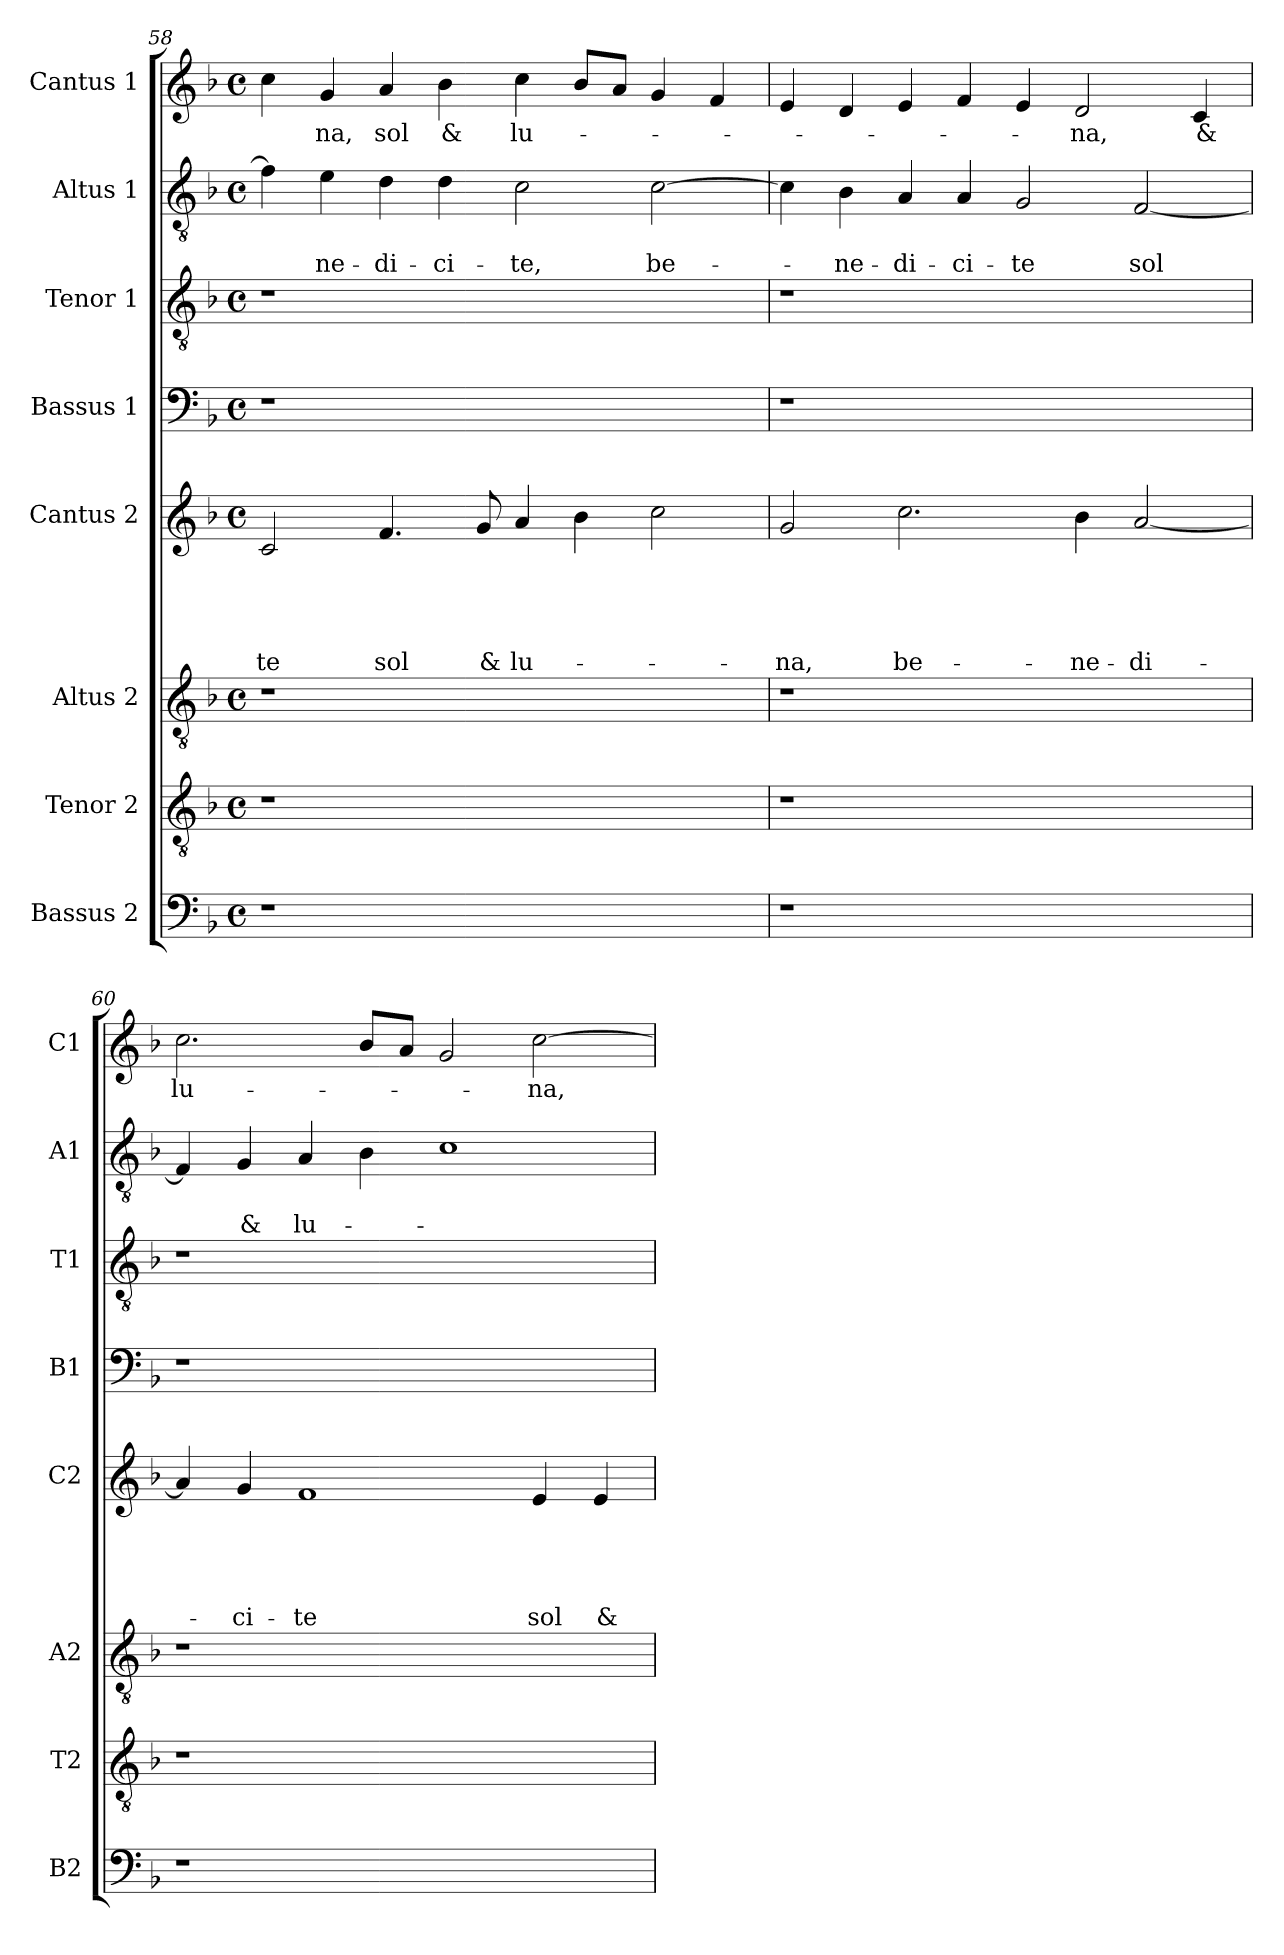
**kern	**kern	**kern	**kern	**text	**text	**text	**text	**text	**kern	**kern	**kern	**text	**text	**kern	**text
*part8	*part7	*part6	*part5	*part5	*part5	*part5	*part5	*part5	*part4	*part3	*part2	*part2	*part2	*part1	*part1
*staff8	*staff7	*staff6	*staff5	*staff5	*staff5	*staff5	*staff5	*staff5	*staff4	*staff3	*staff2	*staff2	*staff2	*staff1	*staff1
*I"Bassus 2	*I"Tenor 2	*I"Altus 2	*I"Cantus 2	*	*	*	*	*	*I"Bassus 1	*I"Tenor 1	*I"Altus 1	*	*	*I"Cantus 1	*
*I'B2	*I'T2	*I'A2	*I'C2	*	*	*	*	*	*I'B1	*I'T1	*I'A1	*	*	*I'C1	*
*clefF4	*clefGv2	*clefGv2	*clefG2	*	*	*	*	*	*clefF4	*clefGv2	*clefGv2	*	*	*clefG2	*
*k[b-]	*k[b-]	*k[b-]	*k[b-]	*	*	*	*	*	*k[b-]	*k[b-]	*k[b-]	*	*	*k[b-]	*
*d:	*d:	*d:	*d:	*	*	*	*	*	*d:	*d:	*d:	*	*	*d:	*
*M4/4	*M4/4	*M4/4	*M4/4	*	*	*	*	*	*M4/4	*M4/4	*M4/4	*	*	*M4/4	*
*met(c)	*met(c)	*met(c)	*met(c)	*	*	*	*	*	*met(c)	*met(c)	*met(c)	*	*	*met(c)	*
=58	=58	=58	=58	=58	=58	=58	=58	=58	=58	=58	=58	=58	=58	=58	=58
1r	1r	1r	2c/	.	.	.	.	-te	1r	1r	4f\]	.	.	4cc\	.
.	.	.	.	.	.	.	.	.	.	.	4e\	.	-ne-	4g/	-na,
.	.	.	4.f/	.	.	.	.	sol	.	.	4d\	.	-di-	4a/	sol
.	.	.	.	.	.	.	.	.	.	.	4d\	.	-ci-	4b-\	&
.	.	.	8g/	.	.	.	.	&	.	.	.	.	.	.	.
1ryy	1ryy	1ryy	4a/	.	.	.	.	lu-	1ryy	1ryy	2c\	.	-te,	4cc\	lu-
.	.	.	4b-\	.	.	.	.	.	.	.	.	.	.	8b-/L	.
.	.	.	.	.	.	.	.	.	.	.	.	.	.	8a/J	.
.	.	.	2cc\	.	.	.	.	.	.	.	[2c\	.	be-	4g/	.
.	.	.	.	.	.	.	.	.	.	.	.	.	.	4f/	.
!!LO:LB:g=z
=59	=59	=59	=59	=59	=59	=59	=59	=59	=59	=59	=59	=59	=59	=59	=59
1r	1r	1r	2g/	.	.	.	.	-na,	1r	1r	4c\]	.	.	4e/	.
.	.	.	.	.	.	.	.	.	.	.	4B-\	.	-ne-	4d/	.
.	.	.	2.cc\	.	.	.	.	be-	.	.	4A/	.	-di-	4e/	.
.	.	.	.	.	.	.	.	.	.	.	4A/	.	-ci-	4f/	.
1ryy	1ryy	1ryy	.	.	.	.	.	.	1ryy	1ryy	2G/	.	-te	4e/	.
.	.	.	4b-\	.	.	.	.	-ne-	.	.	.	.	.	2d/	-na,
.	.	.	[2a/	.	.	.	.	-di-	.	.	[2F/	.	sol	.	.
.	.	.	.	.	.	.	.	.	.	.	.	.	.	4c/	&
=60	=60	=60	=60	=60	=60	=60	=60	=60	=60	=60	=60	=60	=60	=60	=60
1r	1r	1r	4a/]	.	.	.	.	.	1r	1r	4F/]	.	.	2.cc\	lu-
.	.	.	4g/	.	.	.	.	-ci-	.	.	4G/	.	&	.	.
.	.	.	1f	.	.	.	.	-te	.	.	4A/	.	lu-	.	.
.	.	.	.	.	.	.	.	.	.	.	4B-\	.	.	8b-/L	.
.	.	.	.	.	.	.	.	.	.	.	.	.	.	8a/J	.
1ryy	1ryy	1ryy	.	.	.	.	.	.	1ryy	1ryy	1c	.	.	2g/	.
.	.	.	4e/	.	.	.	.	sol	.	.	.	.	.	[2cc\	-na,
.	.	.	4e/	.	.	.	.	&	.	.	.	.	.	.	.
=	=	=	=	=	=	=	=	=	=	=	=	=	=	=	=
*-	*-	*-	*-	*-	*-	*-	*-	*-	*-	*-	*-	*-	*-	*-	*-
